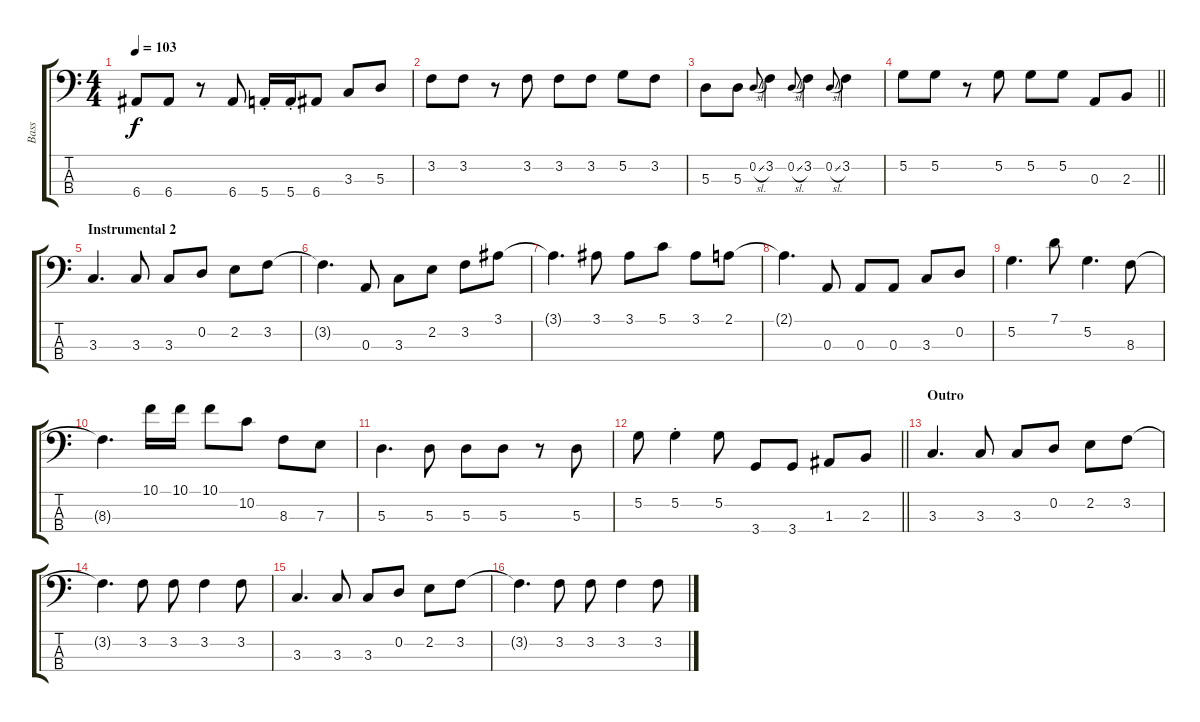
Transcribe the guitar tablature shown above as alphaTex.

\track ("Bass" "Bass") {instrument electricbassfinger}
\staff {score tabs}
\tuning (G2 D2 A1 E1) {hide}
\ts (4 4)
\tempo 103
\clef f4
\ks c
6.4.8{dy f} 6.4.8 r.8 6.4.8 5.4{st}.16 5.4{st}.16 6.4.8 3.3.8 5.3.8 |
3.2.8 3.2.8 r.8 3.2.8 3.2.8 3.2.8 5.2.8 3.2.8 |
5.3.8 5.3.8 0.2{sl}.8{gr onbeat} 3.2.4 0.2{sl}.8{gr onbeat} 3.2.4 0.2{sl}.8{gr onbeat} 3.2.4 |
\barLineRight lightlight
5.2.8 5.2.8 r.8 5.2.8 5.2.8 5.2.8 0.3.8 2.3.8 |
\section ("" "Instrumental 2")
3.3.4{d} 3.3.8 3.3.8 0.2.8 2.2.8 3.2.8 |
3.2{t}.4{d} 0.3.8 3.3.8 2.2.8 3.2.8 3.1.8 |
3.1{t}.4{d} 3.1.8 3.1.8 5.1.8 3.1.8 2.1.8 |
2.1{t}.4{d} 0.3.8 0.3.8 0.3.8 3.3.8 0.2.8 |
5.2.4{d} 7.1.8 5.2.4{d} 8.3.8 |
8.3{t}.4{d} 10.1.16 10.1.16 10.1.8 10.2.8 8.3.8 7.3.8 |
5.3.4{d} 5.3.8 5.3.8 5.3.8 r.8 5.3.8 |
\barLineRight lightlight
5.2.8 5.2{st}.4 5.2.8 3.4.8 3.4.8 1.3.8 2.3.8 |
\section ("" "Outro")
3.3.4{d} 3.3.8 3.3.8 0.2.8 2.2.8 3.2.8 |
3.2{t}.4{d} 3.2.8 3.2.8 3.2.4 3.2.8 |
3.3.4{d} 3.3.8 3.3.8 0.2.8 2.2.8 3.2.8 |
3.2{t}.4{d} 3.2.8 3.2.8 3.2.4 3.2.8
